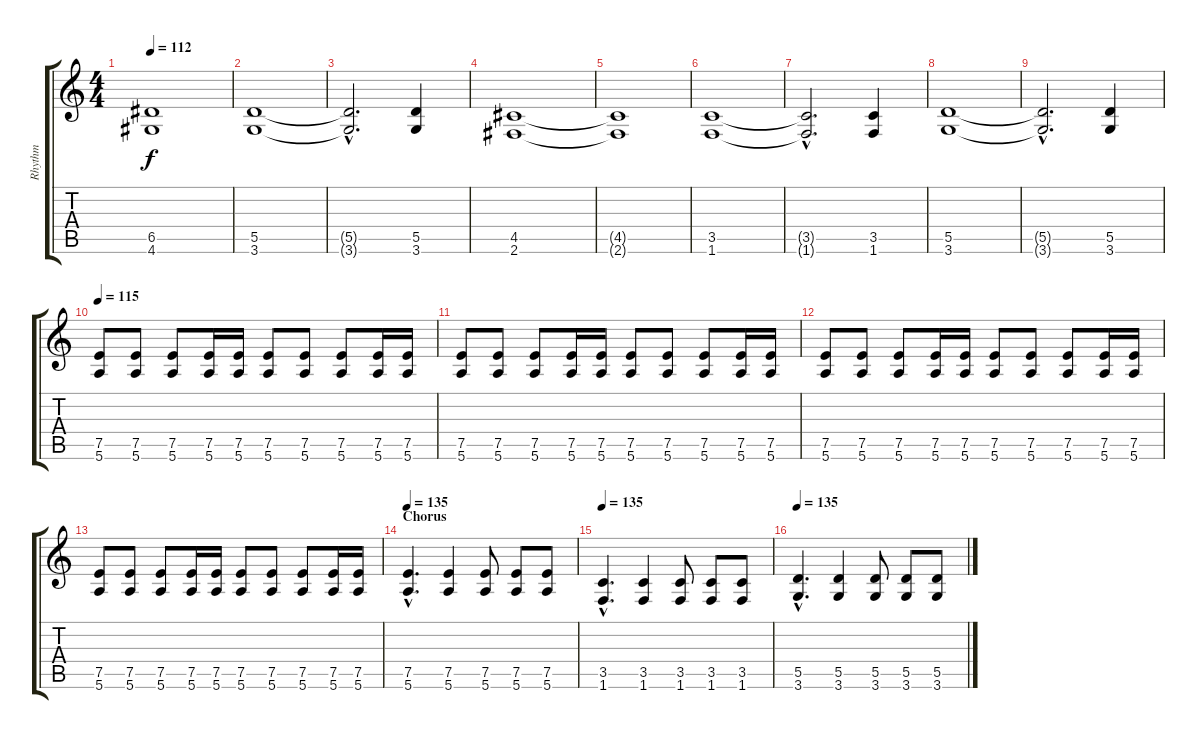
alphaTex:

\track ("Rhythm" "Rhythm") {instrument distortionguitar}
\staff {score tabs}
\tuning (E4 B3 G3 D3 A2 E2) {hide}
\ts (4 4)
\tempo 112
\clef g2
\ks c
(6.5{t} 4.6{t}).1{dy f} |
(5.5 3.6).1 |
(5.5{hac t} 3.6{hac t}).2{d} (5.5 3.6).4 |
(4.5 2.6).1 |
(4.5{t} 2.6{t}).1 |
(3.5 1.6).1 |
(3.5{hac t} 1.6{hac t}).2{d} (3.5 1.6).4 |
(5.5 3.6).1 |
(5.5{hac t} 3.6{hac t}).2{d} (5.5 3.6).4 |
\tempo 115
(7.5 5.6).8 (7.5 5.6).8 (7.5 5.6).8 (7.5 5.6).16 (7.5 5.6).16 (7.5 5.6).8 (7.5 5.6).8 (7.5 5.6).8 (7.5 5.6).16 (7.5 5.6).16 |
(7.5 5.6).8 (7.5 5.6).8 (7.5 5.6).8 (7.5 5.6).16 (7.5 5.6).16 (7.5 5.6).8 (7.5 5.6).8 (7.5 5.6).8 (7.5 5.6).16 (7.5 5.6).16 |
(7.5 5.6).8 (7.5 5.6).8 (7.5 5.6).8 (7.5 5.6).16 (7.5 5.6).16 (7.5 5.6).8 (7.5 5.6).8 (7.5 5.6).8 (7.5 5.6).16 (7.5 5.6).16 |
(7.5 5.6).8 (7.5 5.6).8 (7.5 5.6).8 (7.5 5.6).16 (7.5 5.6).16 (7.5 5.6).8 (7.5 5.6).8 (7.5 5.6).8 (7.5 5.6).16 (7.5 5.6).16 |
\section ("" "Chorus")
\tempo 135
(7.5{hac} 5.6{hac}).4{d} (7.5 5.6).4 (7.5 5.6).8 (7.5 5.6).8 (7.5 5.6).8 |
\tempo 135
(3.5{hac} 1.6{hac}).4{d} (3.5 1.6).4 (3.5 1.6).8 (3.5 1.6).8 (3.5 1.6).8 |
\tempo 135
(5.5{hac} 3.6{hac}).4{d} (5.5 3.6).4 (5.5 3.6).8 (5.5 3.6).8 (5.5 3.6).8
